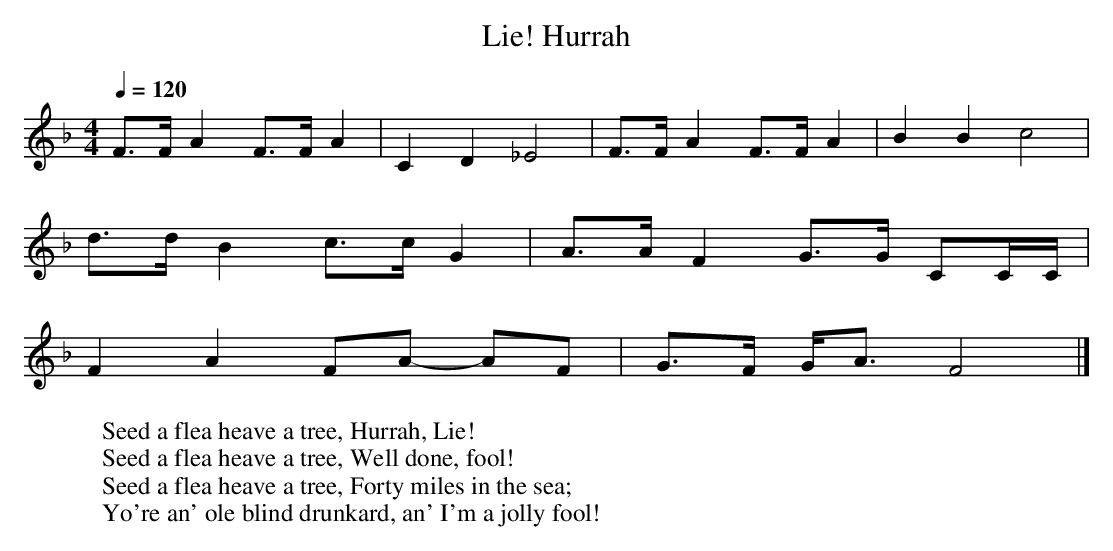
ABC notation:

X:1
T:Hurrah, Lie!
Q:1/4=120
M:4/4
L:1/4
K:F
F3/4F/4 A F3/4F/4 A| C D _E2| F3/4F/4 A F3/4F/4 A| B B c2|
d3/4d/4 B c3/4c/4 G|A3/4A/4 F G3/4G/4 C/2C/4C/4|
F A F/2A/- A/F/2| G3/4F/4 G/4A3/4 F2|]
W:Seed a flea heave a tree, Hurrah, Lie!
W:Seed a flea heave a tree, Well done, fool!
W:Seed a flea heave a tree, Forty miles in the sea;
W:Yo're an' ole blind drunkard, an' I'm a jolly fool!
